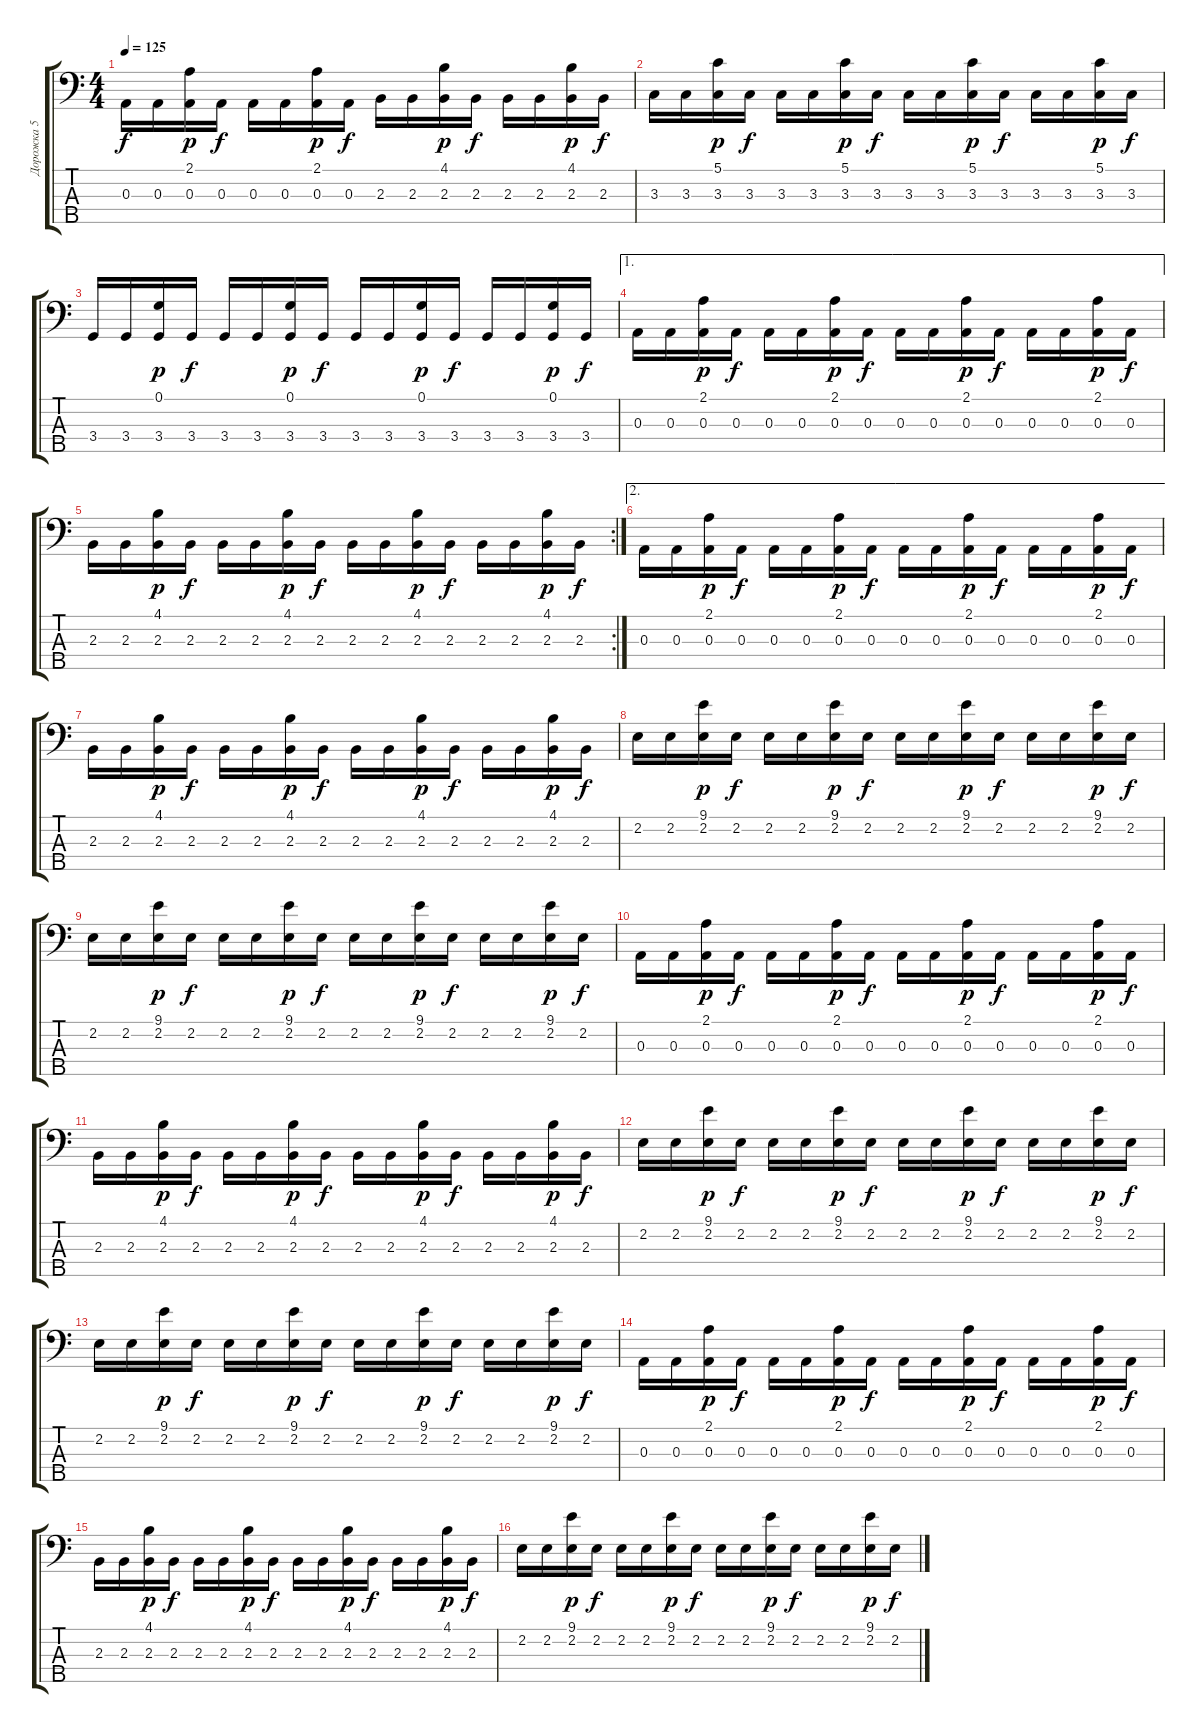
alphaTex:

\track ("Дорожка 5" "Дорожка 5") {instrument synthbass2}
\staff {score tabs}
\tuning (G2 D2 A1 E1 B0) {hide}
\ts (4 4)
\tempo 125
\clef f4
\ks c
0.3.16{dy f} 0.3.16 (2.1 0.3).16{dy p} 0.3.16{dy f} 0.3.16 0.3.16 (2.1 0.3).16{dy p} 0.3.16{dy f} 2.3.16 2.3.16 (4.1 2.3).16{dy p} 2.3.16{dy f} 2.3.16 2.3.16 (4.1 2.3).16{dy p} 2.3.16{dy f} |
3.3.16 3.3.16 (5.1 3.3).16{dy p} 3.3.16{dy f} 3.3.16 3.3.16 (5.1 3.3).16{dy p} 3.3.16{dy f} 3.3.16 3.3.16 (5.1 3.3).16{dy p} 3.3.16{dy f} 3.3.16 3.3.16 (5.1 3.3).16{dy p} 3.3.16{dy f} |
3.4.16 3.4.16 (0.1 3.4).16{dy p} 3.4.16{dy f} 3.4.16 3.4.16 (0.1 3.4).16{dy p} 3.4.16{dy f} 3.4.16 3.4.16 (0.1 3.4).16{dy p} 3.4.16{dy f} 3.4.16 3.4.16 (0.1 3.4).16{dy p} 3.4.16{dy f} |
\ae 1
0.3.16 0.3.16 (2.1 0.3).16{dy p} 0.3.16{dy f} 0.3.16 0.3.16 (2.1 0.3).16{dy p} 0.3.16{dy f} 0.3.16 0.3.16 (2.1 0.3).16{dy p} 0.3.16{dy f} 0.3.16 0.3.16 (2.1 0.3).16{dy p} 0.3.16{dy f} |
\rc 2
2.3.16 2.3.16 (4.1 2.3).16{dy p} 2.3.16{dy f} 2.3.16 2.3.16 (4.1 2.3).16{dy p} 2.3.16{dy f} 2.3.16 2.3.16 (4.1 2.3).16{dy p} 2.3.16{dy f} 2.3.16 2.3.16 (4.1 2.3).16{dy p} 2.3.16{dy f} |
\ae 2
0.3.16 0.3.16 (2.1 0.3).16{dy p} 0.3.16{dy f} 0.3.16 0.3.16 (2.1 0.3).16{dy p} 0.3.16{dy f} 0.3.16 0.3.16 (2.1 0.3).16{dy p} 0.3.16{dy f} 0.3.16 0.3.16 (2.1 0.3).16{dy p} 0.3.16{dy f} |
2.3.16 2.3.16 (4.1 2.3).16{dy p} 2.3.16{dy f} 2.3.16 2.3.16 (4.1 2.3).16{dy p} 2.3.16{dy f} 2.3.16 2.3.16 (4.1 2.3).16{dy p} 2.3.16{dy f} 2.3.16 2.3.16 (4.1 2.3).16{dy p} 2.3.16{dy f} |
2.2.16 2.2.16 (9.1 2.2).16{dy p} 2.2.16{dy f} 2.2.16 2.2.16 (9.1 2.2).16{dy p} 2.2.16{dy f} 2.2.16 2.2.16 (9.1 2.2).16{dy p} 2.2.16{dy f} 2.2.16 2.2.16 (9.1 2.2).16{dy p} 2.2.16{dy f} |
2.2.16 2.2.16 (9.1 2.2).16{dy p} 2.2.16{dy f} 2.2.16 2.2.16 (9.1 2.2).16{dy p} 2.2.16{dy f} 2.2.16 2.2.16 (9.1 2.2).16{dy p} 2.2.16{dy f} 2.2.16 2.2.16 (9.1 2.2).16{dy p} 2.2.16{dy f} |
0.3.16 0.3.16 (2.1 0.3).16{dy p} 0.3.16{dy f} 0.3.16 0.3.16 (2.1 0.3).16{dy p} 0.3.16{dy f} 0.3.16 0.3.16 (2.1 0.3).16{dy p} 0.3.16{dy f} 0.3.16 0.3.16 (2.1 0.3).16{dy p} 0.3.16{dy f} |
2.3.16 2.3.16 (4.1 2.3).16{dy p} 2.3.16{dy f} 2.3.16 2.3.16 (4.1 2.3).16{dy p} 2.3.16{dy f} 2.3.16 2.3.16 (4.1 2.3).16{dy p} 2.3.16{dy f} 2.3.16 2.3.16 (4.1 2.3).16{dy p} 2.3.16{dy f} |
2.2.16 2.2.16 (9.1 2.2).16{dy p} 2.2.16{dy f} 2.2.16 2.2.16 (9.1 2.2).16{dy p} 2.2.16{dy f} 2.2.16 2.2.16 (9.1 2.2).16{dy p} 2.2.16{dy f} 2.2.16 2.2.16 (9.1 2.2).16{dy p} 2.2.16{dy f} |
2.2.16 2.2.16 (9.1 2.2).16{dy p} 2.2.16{dy f} 2.2.16 2.2.16 (9.1 2.2).16{dy p} 2.2.16{dy f} 2.2.16 2.2.16 (9.1 2.2).16{dy p} 2.2.16{dy f} 2.2.16 2.2.16 (9.1 2.2).16{dy p} 2.2.16{dy f} |
0.3.16 0.3.16 (2.1 0.3).16{dy p} 0.3.16{dy f} 0.3.16 0.3.16 (2.1 0.3).16{dy p} 0.3.16{dy f} 0.3.16 0.3.16 (2.1 0.3).16{dy p} 0.3.16{dy f} 0.3.16 0.3.16 (2.1 0.3).16{dy p} 0.3.16{dy f} |
2.3.16 2.3.16 (4.1 2.3).16{dy p} 2.3.16{dy f} 2.3.16 2.3.16 (4.1 2.3).16{dy p} 2.3.16{dy f} 2.3.16 2.3.16 (4.1 2.3).16{dy p} 2.3.16{dy f} 2.3.16 2.3.16 (4.1 2.3).16{dy p} 2.3.16{dy f} |
2.2.16 2.2.16 (9.1 2.2).16{dy p} 2.2.16{dy f} 2.2.16 2.2.16 (9.1 2.2).16{dy p} 2.2.16{dy f} 2.2.16 2.2.16 (9.1 2.2).16{dy p} 2.2.16{dy f} 2.2.16 2.2.16 (9.1 2.2).16{dy p} 2.2.16{dy f}
